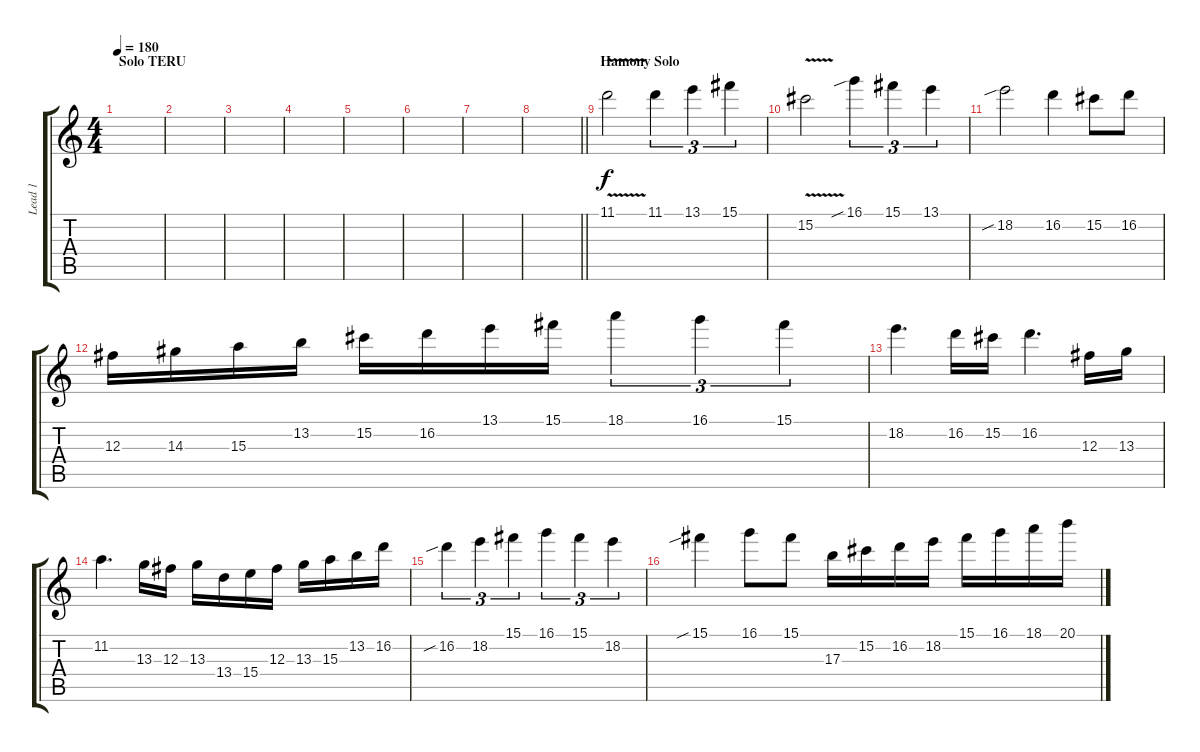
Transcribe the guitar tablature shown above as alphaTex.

\track ("Lead 1" "Lead 1") {instrument overdrivenguitar}
\staff {score tabs}
\tuning (Eb4 Bb3 Gb3 Db3 Ab2 Eb2) {hide}
\ts (4 4)
\section ("" "Solo TERU")
\tempo 180
\clef g2
\ks c
|
|
|
|
|
|
|
\barLineRight lightlight
|
\section ("" "Hamony Solo")
11.1{v}.2 11.1.4{tu (3 2)} 13.1.4{tu (3 2)} 15.1.4{tu (3 2)} |
15.2{v}.2 16.1{sib}.4{tu (3 2)} 15.1.4{tu (3 2)} 13.1.4{tu (3 2)} |
18.2{sib}.2 16.2.4 15.2.8 16.2.8 |
12.3.16 14.3.16 15.3.16 13.2.16 15.2.16 16.2.16 13.1.16 15.1.16 18.1.4{tu (3 2)} 16.1.4{tu (3 2)} 15.1.4{tu (3 2)} |
18.2.4{d} 16.2.16 15.2.16 16.2.4{d} 12.3.16 13.3.16 |
11.2.4{d} 13.3.16 12.3.16 13.3.16 13.4.16 15.4.16 12.3.16 13.3.16 15.3.16 13.2.16 16.2.16 |
16.2{sib}.4{tu (3 2)} 18.2.4{tu (3 2)} 15.1.4{tu (3 2)} 16.1.4{tu (3 2)} 15.1.4{tu (3 2)} 18.2.4{tu (3 2)} |
15.1{sib}.4 16.1.8 15.1.8 17.3.16 15.2.16 16.2.16 18.2.16 15.1.16 16.1.16 18.1.16 20.1{sl}.16
